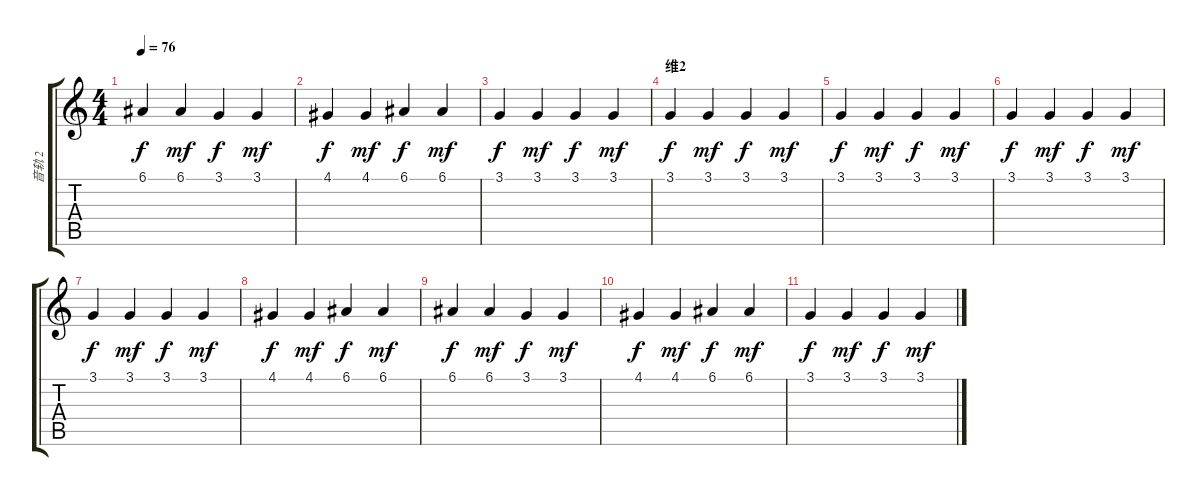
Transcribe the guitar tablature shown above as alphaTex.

\track ("音轨 2" "音轨 2") {instrument acousticgrandpiano}
\staff {score tabs}
\tuning (E4 B3 G3 D3 A2 E2) {hide}
\ts (4 4)
\tempo 76
\clef g2
\ks c
6.1.4{dy f} 6.1.4{dy mf} 3.1.4{dy f} 3.1.4{dy mf} |
4.1.4{dy f} 4.1.4{dy mf} 6.1.4{dy f} 6.1.4{dy mf} |
3.1.4{dy f} 3.1.4{dy mf} 3.1.4{dy f} 3.1.4{dy mf} |
\section ("" "维2")
3.1.4{dy f} 3.1.4{dy mf} 3.1.4{dy f} 3.1.4{dy mf} |
3.1.4{dy f} 3.1.4{dy mf} 3.1.4{dy f} 3.1.4{dy mf} |
3.1.4{dy f} 3.1.4{dy mf} 3.1.4{dy f} 3.1.4{dy mf} |
3.1.4{dy f} 3.1.4{dy mf} 3.1.4{dy f} 3.1.4{dy mf} |
4.1.4{dy f} 4.1.4{dy mf} 6.1.4{dy f} 6.1.4{dy mf} |
6.1.4{dy f} 6.1.4{dy mf} 3.1.4{dy f} 3.1.4{dy mf} |
4.1.4{dy f} 4.1.4{dy mf} 6.1.4{dy f} 6.1.4{dy mf} |
3.1.4{dy f} 3.1.4{dy mf} 3.1.4{dy f} 3.1.4{dy mf}
